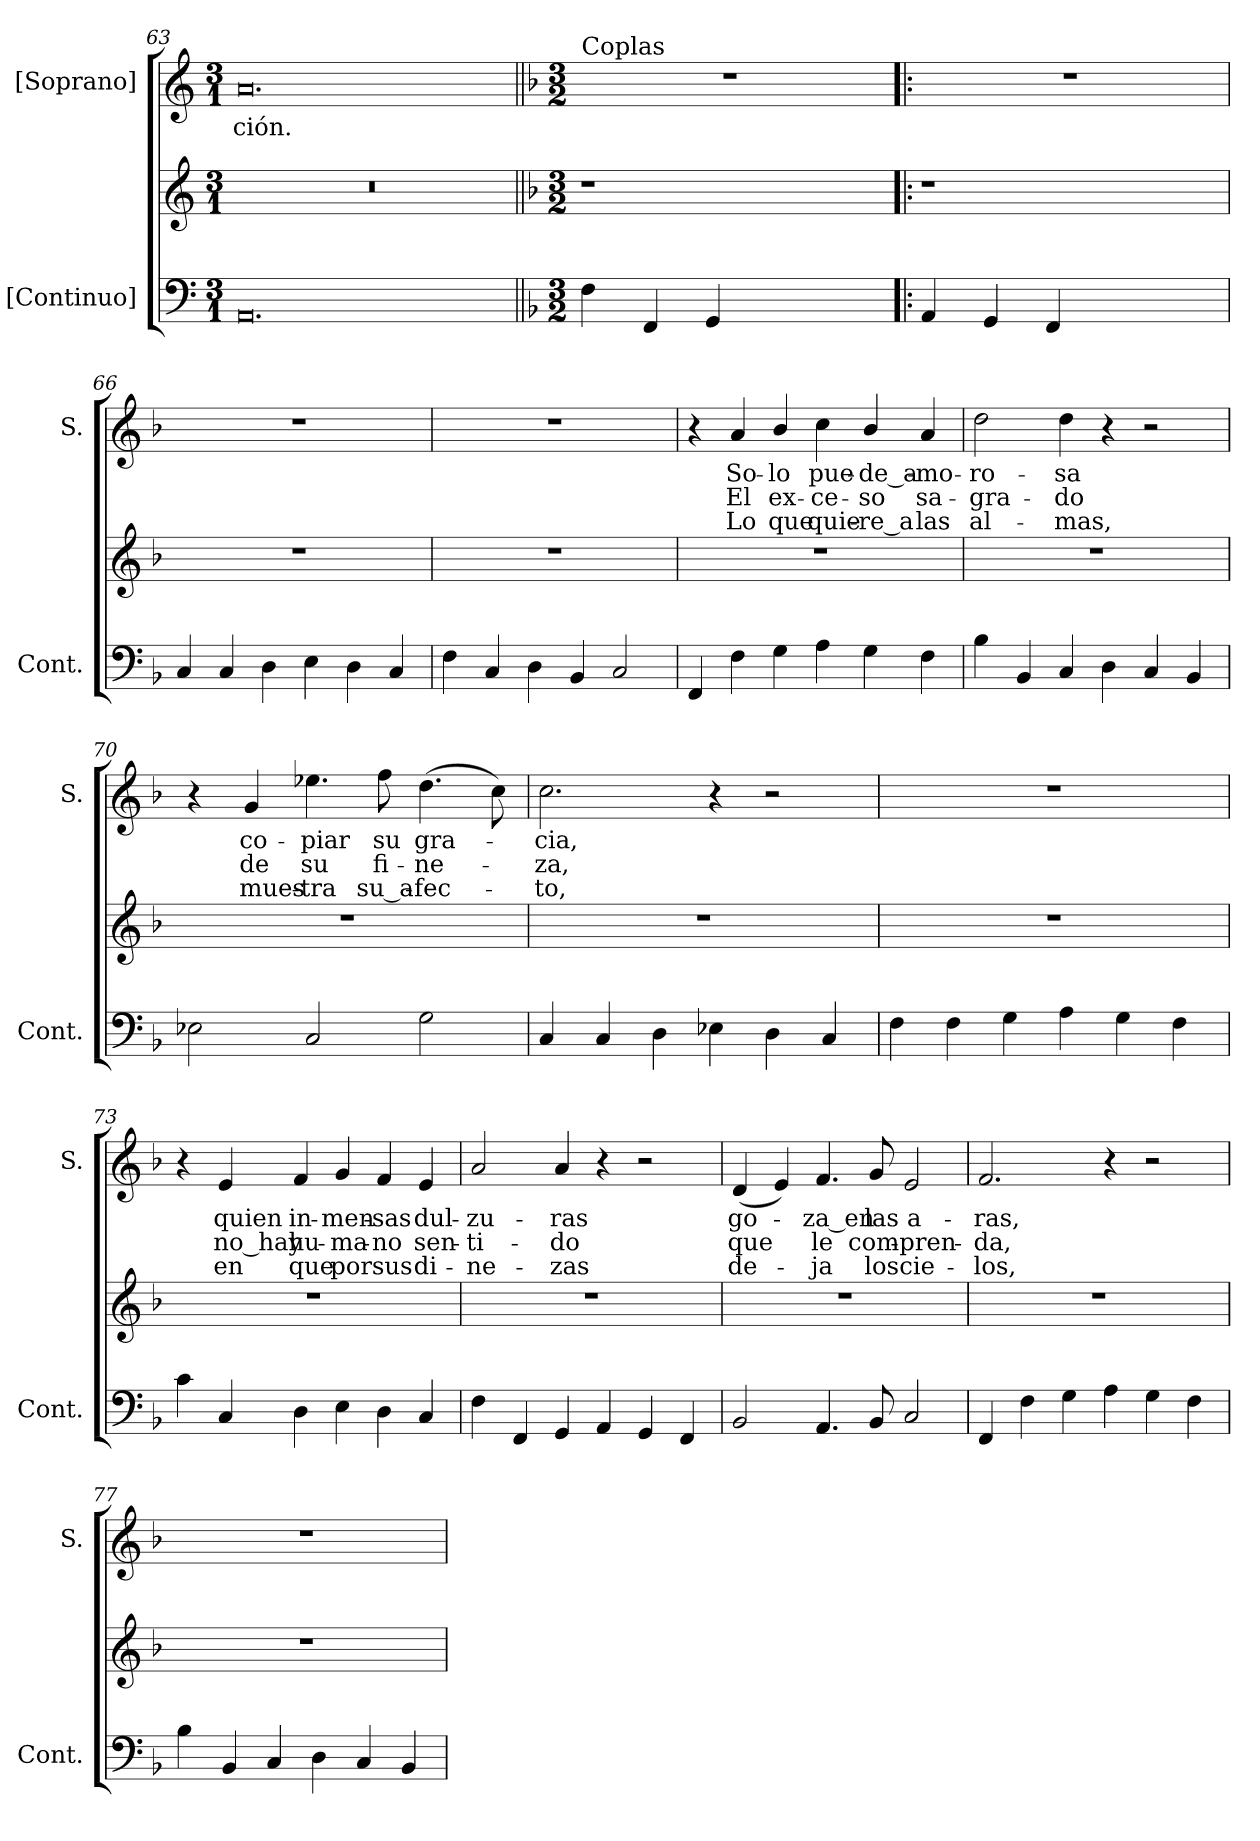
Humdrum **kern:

**kern	**kern	**kern	**text	**text	**text
*part2	*part2	*part1	*part1	*part1	*part1
*staff3	*staff2	*staff1	*staff1	*staff1	*staff1
*I"[Continuo]	*	*I"[Soprano]	*	*	*
*I'Cont.	*	*I'S.	*	*	*
*clefF4	*clefG2	*clefG2	*	*	*
*k[]	*k[]	*k[]	*	*	*
*C:	*C:	*C:	*	*	*
*M3/1	*M3/1	*M3/1	*	*	*
=63	=63	=63	=63	=63	=63
!	!LO:N:vis=1	!	!	!	!
!	!	!	!LO:LY:b:color=#000000	!	!
0.AAi	0.r	0.ai	-ción.	.	.
!!LO:LB:g=z
=64||	=64||	=64||	=64||	=64||	=64||
*k[b-]	*k[b-]	*k[b-]	*	*	*
*F:	*F:	*F:	*	*	*
*M3/2	*M3/2	*M3/2	*	*	*
!	!	!LO:TX:a:t=Coplas	!	!	!
!	!LO:N:vis=1	!LO:N:vis=1	!	!	!
4Fi\	2.r	1.r	.	.	.
4FFi/	.	.	.	.	.
4GGi/	.	.	.	.	.
2.ryy	2.ryy	.	.	.	.
=65!|:	=65!|:	=65!|:	=65!|:	=65!|:	=65!|:
!	!LO:N:vis=1	!LO:N:vis=1	!	!	!
4AAi/	2.r	1.r	.	.	.
4GGi/	.	.	.	.	.
4FFi/	.	.	.	.	.
2.ryy	2.ryy	.	.	.	.
=66	=66	=66	=66	=66	=66
!	!LO:N:vis=1	!LO:N:vis=1	!	!	!
4Ci/	1.r	1.r	.	.	.
4Ci/	.	.	.	.	.
4Di\	.	.	.	.	.
4Ei\	.	.	.	.	.
4Di\	.	.	.	.	.
4Ci/	.	.	.	.	.
=67	=67	=67	=67	=67	=67
!	!LO:N:vis=1	!LO:N:vis=1	!	!	!
4Fi\	1.r	1.r	.	.	.
4Ci/	.	.	.	.	.
4Di\	.	.	.	.	.
4BB-i/	.	.	.	.	.
2Ci/	.	.	.	.	.
=68	=68	=68	=68	=68	=68
!	!LO:N:vis=1	!	!	!	!
4FFi/	1.r	4r	.	.	.
!	!	!	!LO:LY:b:color=#000000	!LO:LY:b:color=#000000	!LO:LY:b:color=#000000
4Fi\	.	4ai/	So-	El	Lo
!	!	!	!LO:LY:b:color=#000000	!LO:LY:b:color=#000000	!LO:LY:b:color=#000000
4Gi\	.	4b-i/	-lo	ex-	que
!	!	!	!LO:LY:b:color=#000000	!LO:LY:b:color=#000000	!LO:LY:b:color=#000000
4Ai\	.	4cci\	pue-	-ce-	quie-
!	!	!	!LO:LY:b:color=#000000	!LO:LY:b:color=#000000	!LO:LY:b:color=#000000
4Gi\	.	4b-i/	-de_a-	-so	-re_a
!	!	!	!LO:LY:b:color=#000000	!LO:LY:b:color=#000000	!LO:LY:b:color=#000000
4Fi\	.	4ai/	-mo-	sa-	las
!!LO:LB:g=z
=69	=69	=69	=69	=69	=69
!	!LO:N:vis=1	!	!	!	!
!	!	!	!LO:LY:b:color=#000000	!LO:LY:b:color=#000000	!LO:LY:b:color=#000000
4B-i\	1.r	2ddi\	-ro-	-gra-	al-
4BB-i/	.	.	.	.	.
!	!	!	!LO:LY:b:color=#000000	!LO:LY:b:color=#000000	!LO:LY:b:color=#000000
4Ci/	.	4ddi\	-sa	-do	-mas,
4Di\	.	4r	.	.	.
4Ci/	.	2r	.	.	.
4BB-i/	.	.	.	.	.
=70	=70	=70	=70	=70	=70
!	!LO:N:vis=1	!	!	!	!
2E-Xi\	1.r	4r	.	.	.
!	!	!	!LO:LY:b:color=#000000	!LO:LY:b:color=#000000	!LO:LY:b:color=#000000
.	.	4gi/	co-	de	mues-
!	!	!	!LO:LY:b:color=#000000	!LO:LY:b:color=#000000	!LO:LY:b:color=#000000
2Ci/	.	4.ee-Xi\	-piar	su	-tra
!	!	!	!LO:LY:b:color=#000000	!LO:LY:b:color=#000000	!LO:LY:b:color=#000000
.	.	8ffi\	su	fi-	su_a-
!	!	!	!LO:LY:b:color=#000000	!LO:LY:b:color=#000000	!LO:LY:b:color=#000000
2Gi\	.	(4.ddi\	gra-	-ne-	-fec-
.	.	8cci\)	.	.	.
=71	=71	=71	=71	=71	=71
!	!LO:N:vis=1	!	!	!	!
!	!	!	!LO:LY:b:color=#000000	!LO:LY:b:color=#000000	!LO:LY:b:color=#000000
4Ci/	1.r	2.cci\	-cia,	-za,	-to,
4Ci/	.	.	.	.	.
4Di\	.	.	.	.	.
4E-Xi\	.	4r	.	.	.
4Di\	.	2r	.	.	.
4Ci/	.	.	.	.	.
=72	=72	=72	=72	=72	=72
!	!LO:N:vis=1	!LO:N:vis=1	!	!	!
4Fi\	1.r	1.r	.	.	.
4Fi\	.	.	.	.	.
4Gi\	.	.	.	.	.
4Ai\	.	.	.	.	.
4Gi\	.	.	.	.	.
4Fi\	.	.	.	.	.
!!LO:LB:g=z
=73	=73	=73	=73	=73	=73
!	!LO:N:vis=1	!	!	!	!
4ci\	1.r	4r	.	.	.
!	!	!	!LO:LY:b:color=#000000	!LO:LY:b:color=#000000	!LO:LY:b:color=#000000
4Ci/	.	4ei/	quien	no_hay	en
!	!	!	!LO:LY:b:color=#000000	!LO:LY:b:color=#000000	!LO:LY:b:color=#000000
4Di\	.	4fi/	in-	hu-	que
!	!	!	!LO:LY:b:color=#000000	!LO:LY:b:color=#000000	!LO:LY:b:color=#000000
4Ei\	.	4gi/	-men-	-ma-	por
!	!	!	!LO:LY:b:color=#000000	!LO:LY:b:color=#000000	!LO:LY:b:color=#000000
4Di\	.	4fi/	-sas	-no	sus
!	!	!	!LO:LY:b:color=#000000	!LO:LY:b:color=#000000	!LO:LY:b:color=#000000
4Ci/	.	4ei/	dul-	sen-	di-
=74	=74	=74	=74	=74	=74
!	!LO:N:vis=1	!	!	!	!
!	!	!	!LO:LY:b:color=#000000	!LO:LY:b:color=#000000	!LO:LY:b:color=#000000
4Fi\	1.r	2ai/	-zu-	-ti-	-ne-
4FFi/	.	.	.	.	.
!	!	!	!LO:LY:b:color=#000000	!LO:LY:b:color=#000000	!LO:LY:b:color=#000000
4GGi/	.	4ai/	-ras	-do	-zas
4AAi/	.	4r	.	.	.
4GGi/	.	2r	.	.	.
4FFi/	.	.	.	.	.
=75	=75	=75	=75	=75	=75
!	!LO:N:vis=1	!	!	!	!
!	!	!	!LO:LY:b:color=#000000	!LO:LY:b:color=#000000	!LO:LY:b:color=#000000
2BB-i/	1.r	(4di/	go-	que	de-
.	.	4ei/)	.	.	.
!	!	!	!LO:LY:b:color=#000000	!LO:LY:b:color=#000000	!LO:LY:b:color=#000000
4.AAi/	.	4.fi/	-za_en	le	-ja
!	!	!	!LO:LY:b:color=#000000	!LO:LY:b:color=#000000	!LO:LY:b:color=#000000
8BB-i/	.	8gi/	las	com-	los
!	!	!	!LO:LY:b:color=#000000	!LO:LY:b:color=#000000	!LO:LY:b:color=#000000
2Ci/	.	2ei/	a-	-pren-	cie-
=76	=76	=76	=76	=76	=76
!	!LO:N:vis=1	!	!	!	!
!	!	!	!LO:LY:b:color=#000000	!LO:LY:b:color=#000000	!LO:LY:b:color=#000000
4FFi/	1.r	2.fi/	-ras,	-da,	-los,
4Fi\	.	.	.	.	.
4Gi\	.	.	.	.	.
4Ai\	.	4r	.	.	.
4Gi\	.	2r	.	.	.
4Fi\	.	.	.	.	.
!!LO:PB:g=z
=77	=77	=77	=77	=77	=77
!	!LO:N:vis=1	!LO:N:vis=1	!	!	!
4B-i\	1.r	1.r	.	.	.
4BB-i/	.	.	.	.	.
4Ci/	.	.	.	.	.
4Di\	.	.	.	.	.
4Ci/	.	.	.	.	.
4BB-i/	.	.	.	.	.
=	=	=	=	=	=
*-	*-	*-	*-	*-	*-
